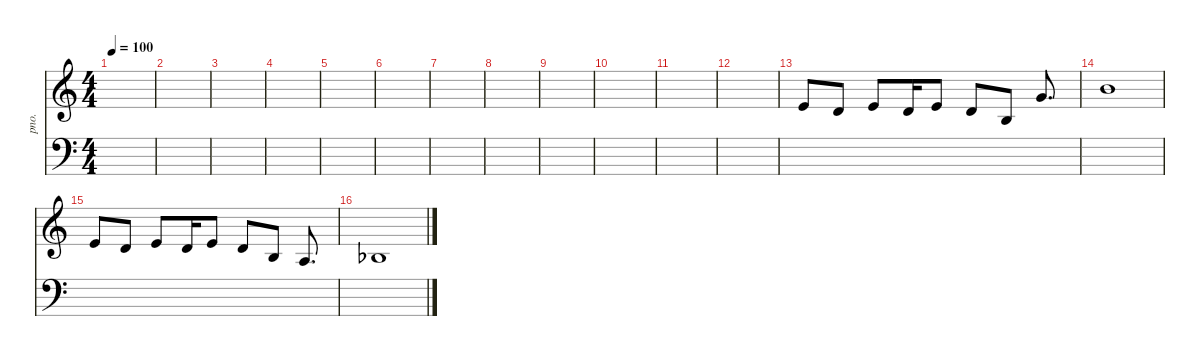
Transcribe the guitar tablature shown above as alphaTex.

\defaultSystemsLayout 4
\hideDynamics
\bracketExtendMode nobrackets
\otherSystemsTrackNameOrientation horizontal
\track ("Acoustic Piano" "pno.") {instrument acousticgrandpiano}
\staff {score}
\tuning (E4 B3 G3 D3 A2 E2)
\ts (4 4)
\tempo 100
\clef g2
\ks c
|
|
|
|
|
|
|
|
|
|
|
|
0.1.8{beam Up} 3.2.8{beam Up} 0.1.8{beam Up} 3.2.16{beam Up} 0.1.8{beam Up} -2.1.8{beam Up} -5.1.8{beam Up} 3.1.8{d beam Up} |
7.1.1{beam Down} |
0.1.8{beam Up} 3.2.8{beam Up} 0.1.8{beam Up} 3.2.16{beam Up} 0.1.8{beam Up} -2.1.8{beam Up} -5.1.8{beam Up} -7.1.8{d beam Up} |
3.3{acc b}.1{beam Up}
\staff {score}
\tuning (G2 D2 A1 E1 B0)
\clef f4
\ottava regular
\simile none
\ks c
|
|
|
|
|
|
|
|
|
|
|
|
|
|
|
